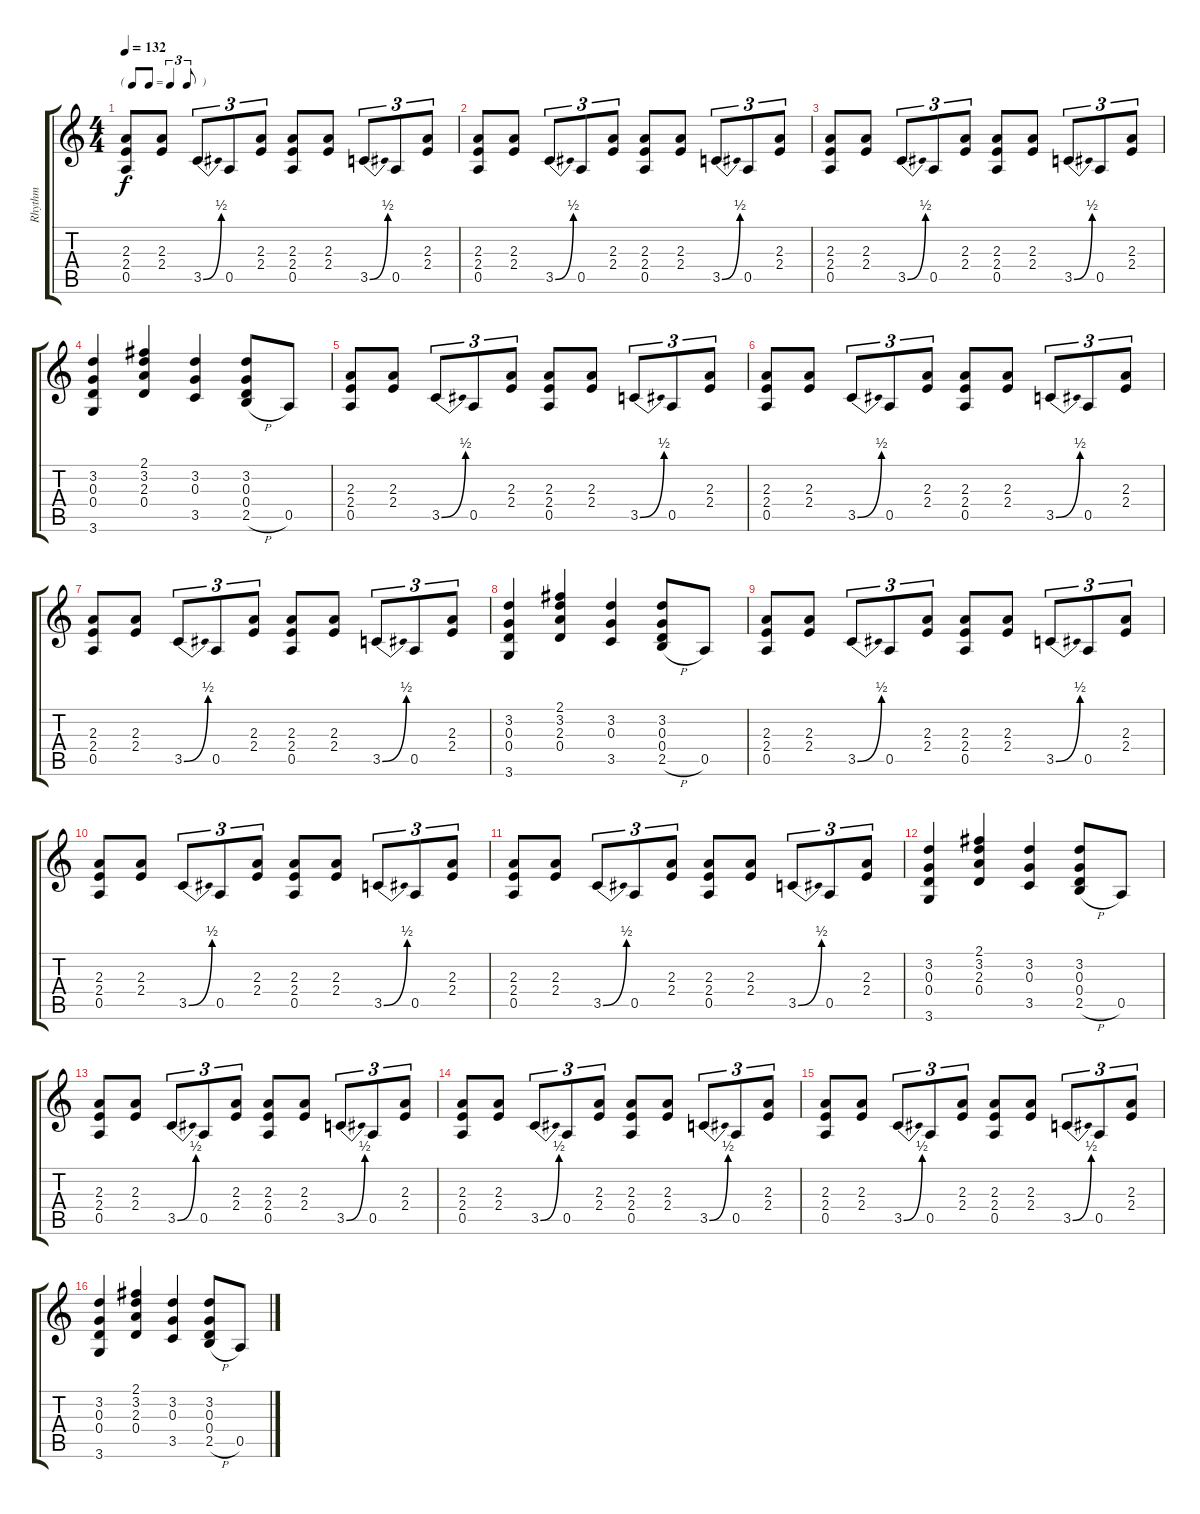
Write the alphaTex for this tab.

\track ("Rhythm" "Rhythm") {instrument overdrivenguitar}
\staff {score tabs}
\tuning (E4 B3 G3 D3 A2 E2) {hide}
\ts (4 4)
\tf triplet8th
\tempo 132
\clef g2
\ks c
(2.3 2.4 0.5).8{dy f instrument overdrivenguitar} (2.3 2.4).8 3.5{be (bend 0 0 60 2)}.8{tu (3 2)} 0.5.8{tu (3 2)} (2.3 2.4).8{tu (3 2)} (2.3 2.4 0.5).8 (2.3 2.4).8 3.5{be (bend 0 0 60 2)}.8{tu (3 2)} 0.5.8{tu (3 2)} (2.3 2.4).8{tu (3 2)} |
(2.3 2.4 0.5).8 (2.3 2.4).8 3.5{be (bend 0 0 60 2)}.8{tu (3 2)} 0.5.8{tu (3 2)} (2.3 2.4).8{tu (3 2)} (2.3 2.4 0.5).8 (2.3 2.4).8 3.5{be (bend 0 0 60 2)}.8{tu (3 2)} 0.5.8{tu (3 2)} (2.3 2.4).8{tu (3 2)} |
(2.3 2.4 0.5).8 (2.3 2.4).8 3.5{be (bend 0 0 60 2)}.8{tu (3 2)} 0.5.8{tu (3 2)} (2.3 2.4).8{tu (3 2)} (2.3 2.4 0.5).8 (2.3 2.4).8 3.5{be (bend 0 0 60 2)}.8{tu (3 2)} 0.5.8{tu (3 2)} (2.3 2.4).8{tu (3 2)} |
(3.2 0.3 0.4 3.6).4 (2.1 3.2 2.3 0.4).4 (3.2 0.3 3.5).4 (3.2 0.3 0.4 2.5{h}).8 0.5.8 |
(2.3 2.4 0.5).8 (2.3 2.4).8 3.5{be (bend 0 0 60 2)}.8{tu (3 2)} 0.5.8{tu (3 2)} (2.3 2.4).8{tu (3 2)} (2.3 2.4 0.5).8 (2.3 2.4).8 3.5{be (bend 0 0 60 2)}.8{tu (3 2)} 0.5.8{tu (3 2)} (2.3 2.4).8{tu (3 2)} |
(2.3 2.4 0.5).8 (2.3 2.4).8 3.5{be (bend 0 0 60 2)}.8{tu (3 2)} 0.5.8{tu (3 2)} (2.3 2.4).8{tu (3 2)} (2.3 2.4 0.5).8 (2.3 2.4).8 3.5{be (bend 0 0 60 2)}.8{tu (3 2)} 0.5.8{tu (3 2)} (2.3 2.4).8{tu (3 2)} |
(2.3 2.4 0.5).8 (2.3 2.4).8 3.5{be (bend 0 0 60 2)}.8{tu (3 2)} 0.5.8{tu (3 2)} (2.3 2.4).8{tu (3 2)} (2.3 2.4 0.5).8 (2.3 2.4).8 3.5{be (bend 0 0 60 2)}.8{tu (3 2)} 0.5.8{tu (3 2)} (2.3 2.4).8{tu (3 2)} |
(3.2 0.3 0.4 3.6).4 (2.1 3.2 2.3 0.4).4 (3.2 0.3 3.5).4 (3.2 0.3 0.4 2.5{h}).8 0.5.8 |
(2.3 2.4 0.5).8 (2.3 2.4).8 3.5{be (bend 0 0 60 2)}.8{tu (3 2)} 0.5.8{tu (3 2)} (2.3 2.4).8{tu (3 2)} (2.3 2.4 0.5).8 (2.3 2.4).8 3.5{be (bend 0 0 60 2)}.8{tu (3 2)} 0.5.8{tu (3 2)} (2.3 2.4).8{tu (3 2)} |
(2.3 2.4 0.5).8 (2.3 2.4).8 3.5{be (bend 0 0 60 2)}.8{tu (3 2)} 0.5.8{tu (3 2)} (2.3 2.4).8{tu (3 2)} (2.3 2.4 0.5).8 (2.3 2.4).8 3.5{be (bend 0 0 60 2)}.8{tu (3 2)} 0.5.8{tu (3 2)} (2.3 2.4).8{tu (3 2)} |
(2.3 2.4 0.5).8 (2.3 2.4).8 3.5{be (bend 0 0 60 2)}.8{tu (3 2)} 0.5.8{tu (3 2)} (2.3 2.4).8{tu (3 2)} (2.3 2.4 0.5).8 (2.3 2.4).8 3.5{be (bend 0 0 60 2)}.8{tu (3 2)} 0.5.8{tu (3 2)} (2.3 2.4).8{tu (3 2)} |
(3.2 0.3 0.4 3.6).4 (2.1 3.2 2.3 0.4).4 (3.2 0.3 3.5).4 (3.2 0.3 0.4 2.5{h}).8 0.5.8 |
(2.3 2.4 0.5).8 (2.3 2.4).8 3.5{be (bend 0 0 60 2)}.8{tu (3 2)} 0.5.8{tu (3 2)} (2.3 2.4).8{tu (3 2)} (2.3 2.4 0.5).8 (2.3 2.4).8 3.5{be (bend 0 0 60 2)}.8{tu (3 2)} 0.5.8{tu (3 2)} (2.3 2.4).8{tu (3 2)} |
(2.3 2.4 0.5).8 (2.3 2.4).8 3.5{be (bend 0 0 60 2)}.8{tu (3 2)} 0.5.8{tu (3 2)} (2.3 2.4).8{tu (3 2)} (2.3 2.4 0.5).8 (2.3 2.4).8 3.5{be (bend 0 0 60 2)}.8{tu (3 2)} 0.5.8{tu (3 2)} (2.3 2.4).8{tu (3 2)} |
(2.3 2.4 0.5).8 (2.3 2.4).8 3.5{be (bend 0 0 60 2)}.8{tu (3 2)} 0.5.8{tu (3 2)} (2.3 2.4).8{tu (3 2)} (2.3 2.4 0.5).8 (2.3 2.4).8 3.5{be (bend 0 0 60 2)}.8{tu (3 2)} 0.5.8{tu (3 2)} (2.3 2.4).8{tu (3 2)} |
(3.2 0.3 0.4 3.6).4 (2.1 3.2 2.3 0.4).4 (3.2 0.3 3.5).4 (3.2 0.3 0.4 2.5{h}).8 0.5.8
